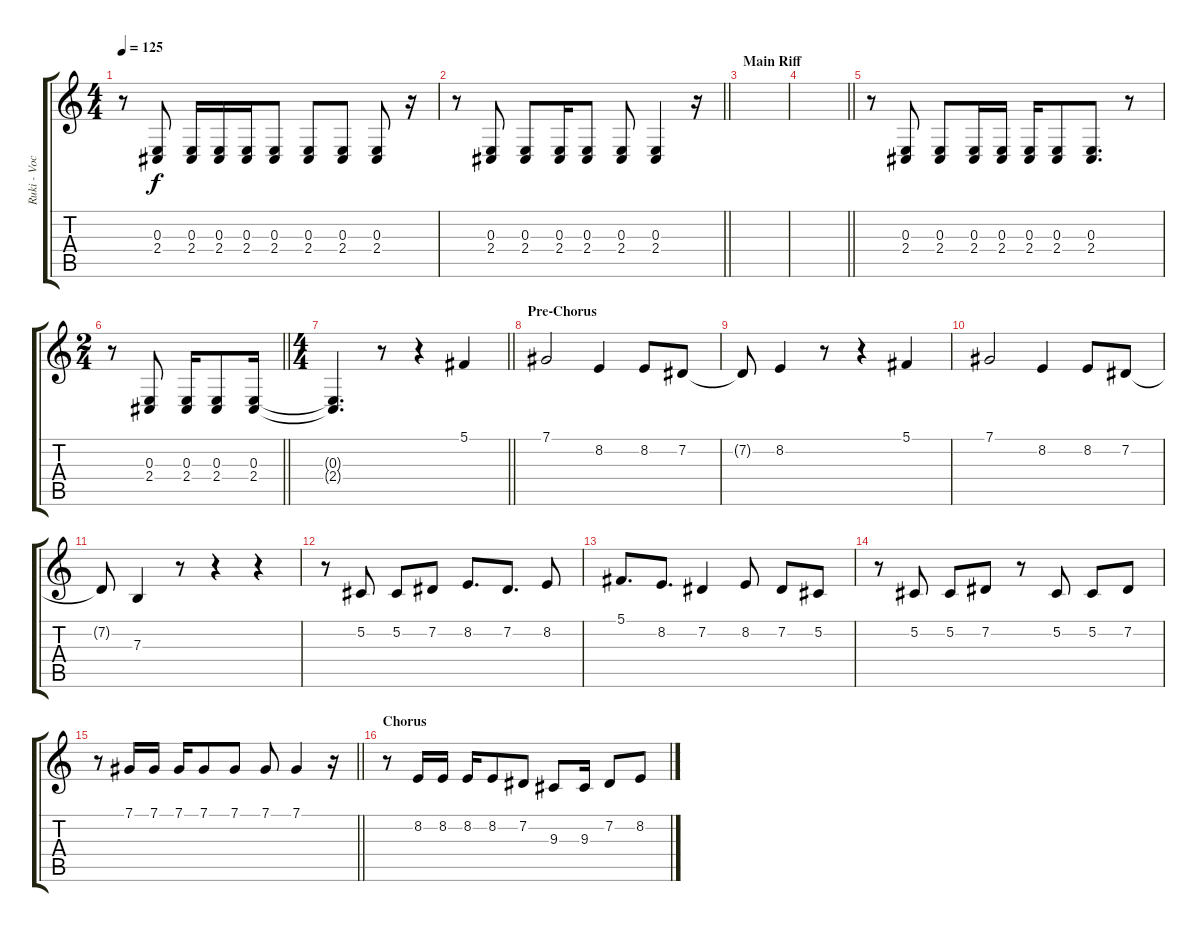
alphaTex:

\track ("Ruki - Vocals" "Ruki - Voc") {instrument lead6voice}
\staff {score tabs}
\tuning (Db4 Ab3 E3 B2 Gb2 B1) {hide}
\ts (4 4)
\tempo 125
\clef g2
\ks c
r.8{dy f} (0.3 2.4).8 (0.3 2.4).16 (0.3 2.4).16 (0.3 2.4).16 (0.3 2.4).8 (0.3 2.4).8 (0.3 2.4).8 (0.3 2.4).8 r.16 |
\barLineRight lightlight
r.8 (0.3 2.4).8 (0.3 2.4).8 (0.3 2.4).16 (0.3 2.4).8 (0.3 2.4).8 (0.3 2.4).4 r.16 |
\section ("" "Main Riff")
|
\barLineRight lightlight
|
r.8 (0.3 2.4).8 (0.3 2.4).8 (0.3 2.4).16 (0.3 2.4).16 (0.3 2.4).16 (0.3 2.4).8 (0.3 2.4).8{d} r.8 |
\ts (2 4)
\barLineRight lightlight
r.8 (0.3 2.4).8 (0.3 2.4).16 (0.3 2.4).8 (0.3 2.4).16 |
\ts (4 4)
\barLineRight lightlight
(0.3{t} 2.4{t}).4{d} r.8 r.4 5.1.4 |
\section ("" "Pre-Chorus")
7.1.2 8.2.4 8.2.8 7.2.8 |
7.2{t}.8 8.2.4 r.8 r.4 5.1.4 |
7.1.2 8.2.4 8.2.8 7.2.8 |
7.2{t}.8 7.3.4 r.8 r.4 r.4 |
r.8 5.2.8 5.2.8 7.2.8 8.2.8{d} 7.2.8{d} 8.2.8 |
5.1.8{d} 8.2.8{d} 7.2.4 8.2.8 7.2.8 5.2.8 |
r.8 5.2.8 5.2.8 7.2.8 r.8 5.2.8 5.2.8 7.2.8 |
\barLineRight lightlight
r.8 7.1.16 7.1.16 7.1.16 7.1.8 7.1.8 7.1.8 7.1.4 r.16 |
\section ("" "Chorus")
r.8 8.2.16 8.2.16 8.2.16 8.2.8 7.2.8 9.3.8 9.3.16 7.2.8 8.2.8
